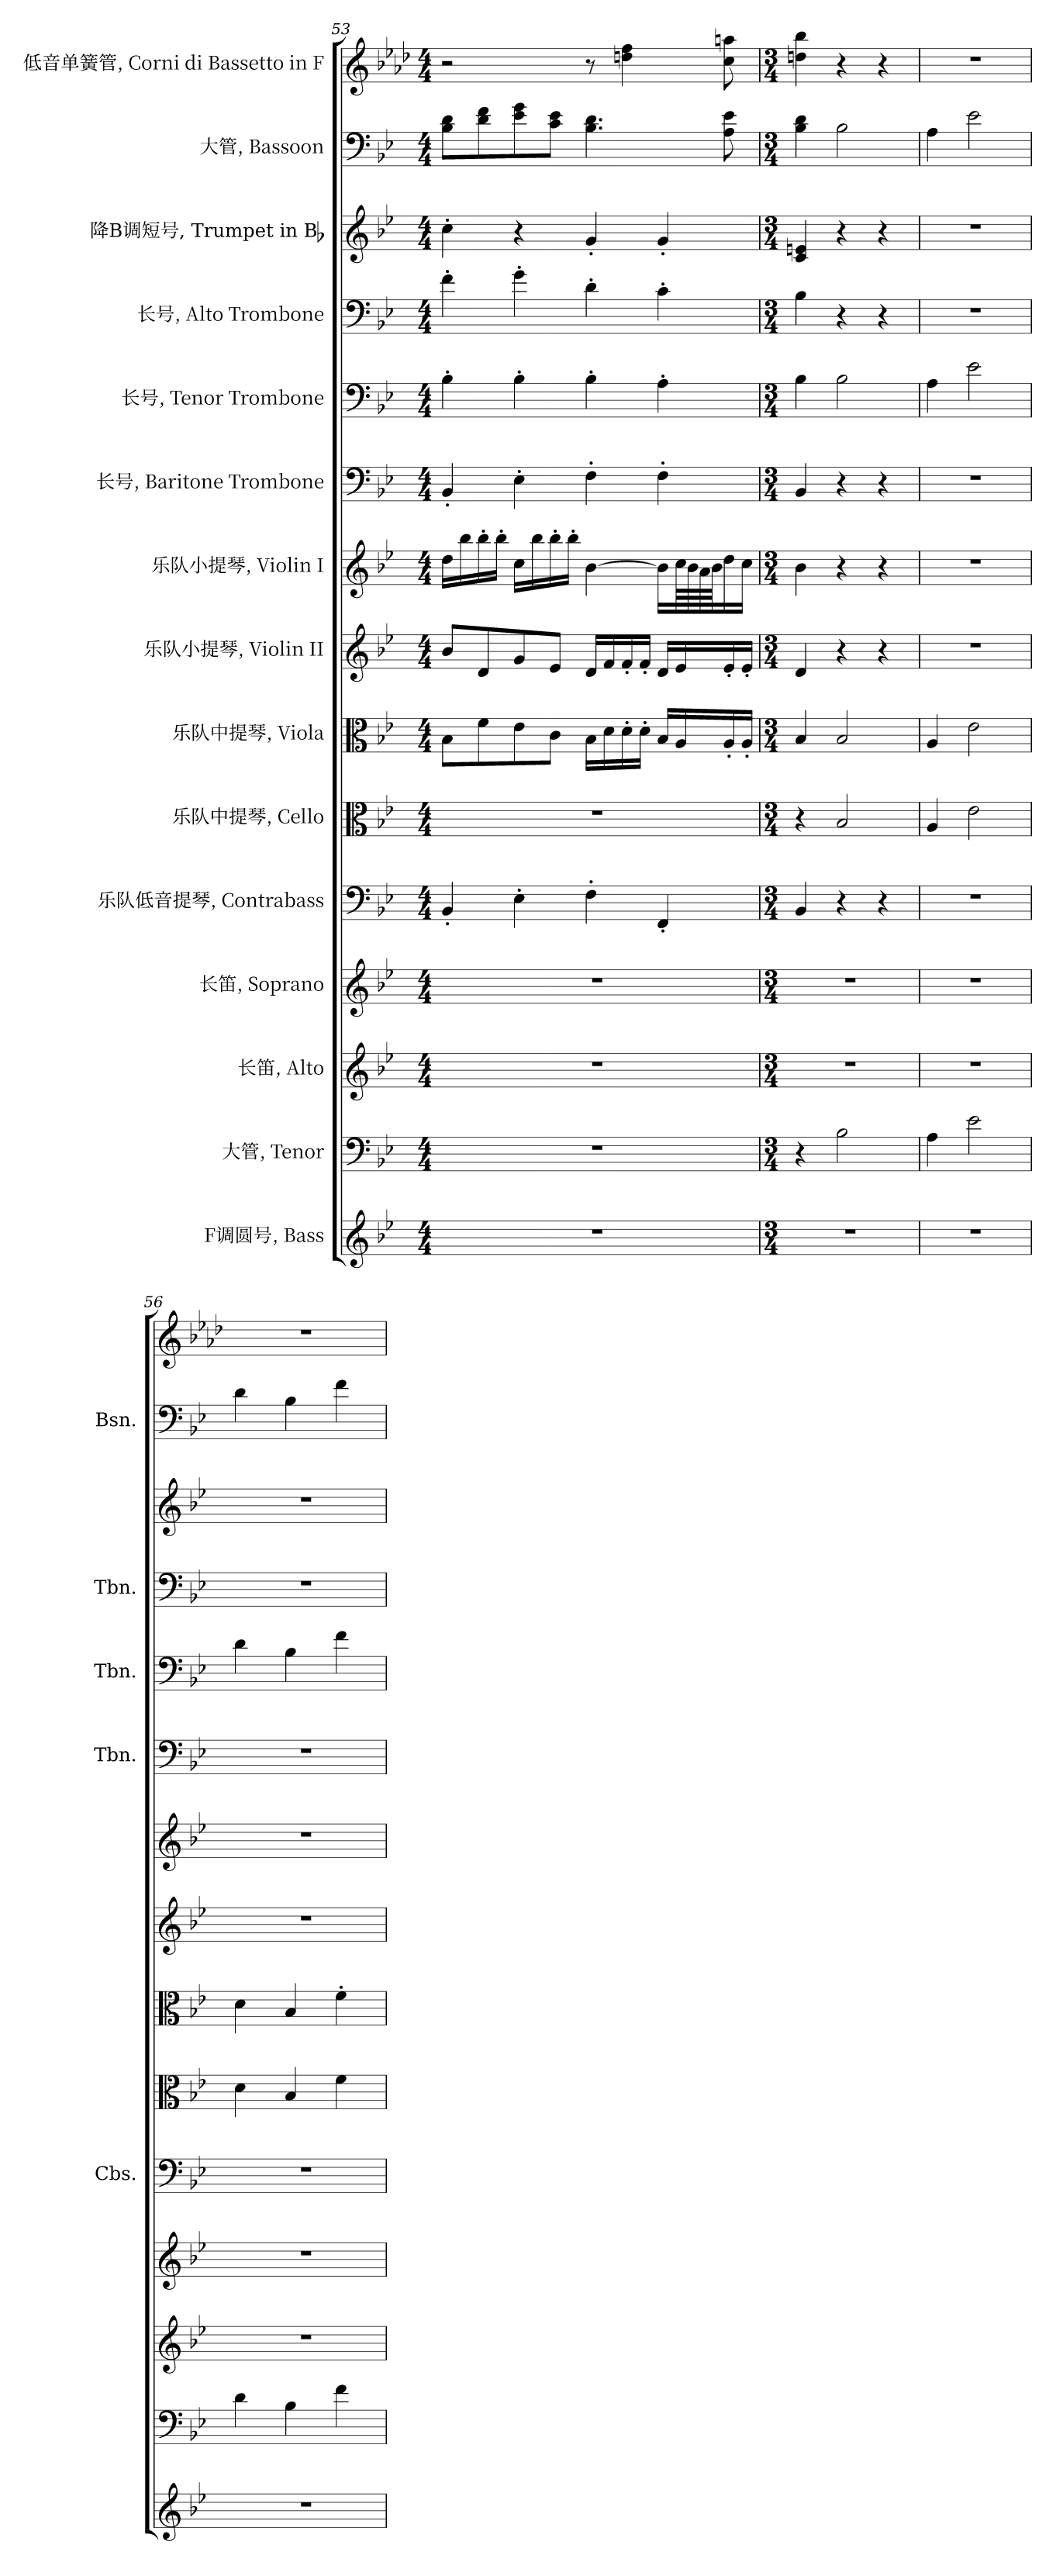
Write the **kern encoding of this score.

**kern	**kern	**kern	**kern	**kern	**kern	**kern	**kern	**kern	**kern	**kern	**kern	**kern	**kern	**kern
*part15	*part14	*part13	*part12	*part11	*part10	*part9	*part8	*part7	*part6	*part5	*part4	*part3	*part2	*part1
*staff15	*staff14	*staff13	*staff12	*staff11	*staff10	*staff9	*staff8	*staff7	*staff6	*staff5	*staff4	*staff3	*staff2	*staff1
*I"F调圆号, Bass	*I"大管, Tenor	*I"长笛, Alto	*I"长笛, Soprano	*I"乐队低音提琴, Contrabass	*I"乐队中提琴, Cello	*I"乐队中提琴, Viola	*I"乐队小提琴, Violin II	*I"乐队小提琴, Violin I	*I"长号, Baritone Trombone	*I"长号, Tenor Trombone	*I"长号, Alto Trombone	*I"降B调短号, Trumpet in B-flat	*I"大管, Bassoon	*I"低音单簧管, Corni di Bassetto in F
*	*	*	*	*I'Cbs.	*	*	*	*	*I'Tbn.	*I'Tbn.	*I'Tbn.	*	*I'Bsn.	*
*clefG2	*clefF4	*clefG2	*clefG2	*clefF4	*clefC3	*clefC3	*clefG2	*clefG2	*clefF4	*clefF4	*clefF4	*clefG2	*clefF4	*clefG2
*ITrd4c7	*	*	*	*ITrd7c12	*	*	*	*	*	*	*	*ITrd1c2	*	*ITrd8c14
*k[b-e-a-]	*k[b-e-]	*k[b-e-]	*k[b-e-]	*k[b-e-]	*k[b-e-]	*k[b-e-]	*k[b-e-]	*k[b-e-]	*k[b-e-]	*k[b-e-]	*k[b-e-]	*k[b-e-a-d-]	*k[b-e-]	*k[b-e-a-d-]
*M4/4	*M4/4	*M4/4	*M4/4	*M4/4	*M4/4	*M4/4	*M4/4	*M4/4	*M4/4	*M4/4	*M4/4	*M4/4	*M4/4	*M4/4
=53	=53	=53	=53	=53	=53	=53	=53	=53	=53	=53	=53	=53	=53	=53
1r	1r	1r	1r	4BBB-'/	1r	8B-\L	8b-/L	16dd\LL	4BB-'/	4B-'\	4f'\	4b-'\	8B-\ 8d\L	2r
.	.	.	.	.	.	.	.	16bb-\	.	.	.	.	.	.
.	.	.	.	.	.	8f\	8d/	16bb-'\	.	.	.	.	8d\ 8f\	.
.	.	.	.	.	.	.	.	16bb-'\JJ	.	.	.	.	.	.
.	.	.	.	4EE-'\	.	8e-\	8g/	16cc\LL	4E-'\	4B-'\	4g'\	4r	8e-\ 8g\	.
.	.	.	.	.	.	.	.	16bb-\	.	.	.	.	.	.
.	.	.	.	.	.	8c\J	8e-/J	16bb-'\	.	.	.	.	8c\ 8e-\J	.
.	.	.	.	.	.	.	.	16bb-'\JJ	.	.	.	.	.	.
.	.	.	.	4FF'\	.	16B-\LL	16d/LL	[4b-\	4F'\	4B-'\	4d'\	4f'/	4.B-\ 4.d\	8r
.	.	.	.	.	.	16d\	16f/	.	.	.	.	.	.	.
.	.	.	.	.	.	16d'\	16f'/	.	.	.	.	.	.	4dn\ 4f\
.	.	.	.	.	.	16d'\JJ	16f'/JJ	.	.	.	.	.	.	.
.	.	.	.	4FFF'/	.	16B-/LL	16d/LL	16b-\LL]	4F'\	4A'\	4c'\	4f'/	.	.
.	.	.	.	.	.	16A/	16e-/	64cc\LL	.	.	.	.	.	.
.	.	.	.	.	.	.	.	64b-\	.	.	.	.	.	.
.	.	.	.	.	.	.	.	64a\	.	.	.	.	.	.
.	.	.	.	.	.	.	.	64b-\JJ	.	.	.	.	.	.
.	.	.	.	.	.	16A'/	16e-'/	16dd\	.	.	.	.	8A\ 8e-\	8c\ 8an\
.	.	.	.	.	.	16A'/JJ	16e-'/JJ	16cc\JJ	.	.	.	.	.	.
=54	=54	=54	=54	=54	=54	=54	=54	=54	=54	=54	=54	=54	=54	=54
*M3/4	*M3/4	*M3/4	*M3/4	*M3/4	*M3/4	*M3/4	*M3/4	*M3/4	*M3/4	*M3/4	*M3/4	*M3/4	*M3/4	*M3/4
*	*	*	*	*	*	*	*	*	*	*	*	*	*	*MM120
2.r	4r	2.r	2.r	4BBB-/	4r	4B-/	4d/	4b-\	4BB-/	4B-\	4B-\	4B-/ 4dn/	4B-\ 4d\	4dn\ 4b-\
.	2B-\	.	.	4r	2B-/	2B-/	4r	4r	4r	2B-\	4r	4r	2B-\	4r
.	.	.	.	4r	.	.	4r	4r	4r	.	4r	4r	.	4r
=55	=55	=55	=55	=55	=55	=55	=55	=55	=55	=55	=55	=55	=55	=55
2.r	4A\	2.r	2.r	2.r	4A/	4A/	2.r	2.r	2.r	4A\	2.r	2.r	4A\	2.r
.	2e-\	.	.	.	2e-\	2e-\	.	.	.	2e-\	.	.	2e-\	.
!!LO:PB:g=z
=56	=56	=56	=56	=56	=56	=56	=56	=56	=56	=56	=56	=56	=56	=56
2.r	4d\	2.r	2.r	2.r	4d\	4d\	2.r	2.r	2.r	4d\	2.r	2.r	4d\	2.r
.	4B-\	.	.	.	4B-/	4B-/	.	.	.	4B-\	.	.	4B-\	.
.	4f\	.	.	.	4f\	4f'\	.	.	.	4f\	.	.	4f\	.
=	=	=	=	=	=	=	=	=	=	=	=	=	=	=
*-	*-	*-	*-	*-	*-	*-	*-	*-	*-	*-	*-	*-	*-	*-
